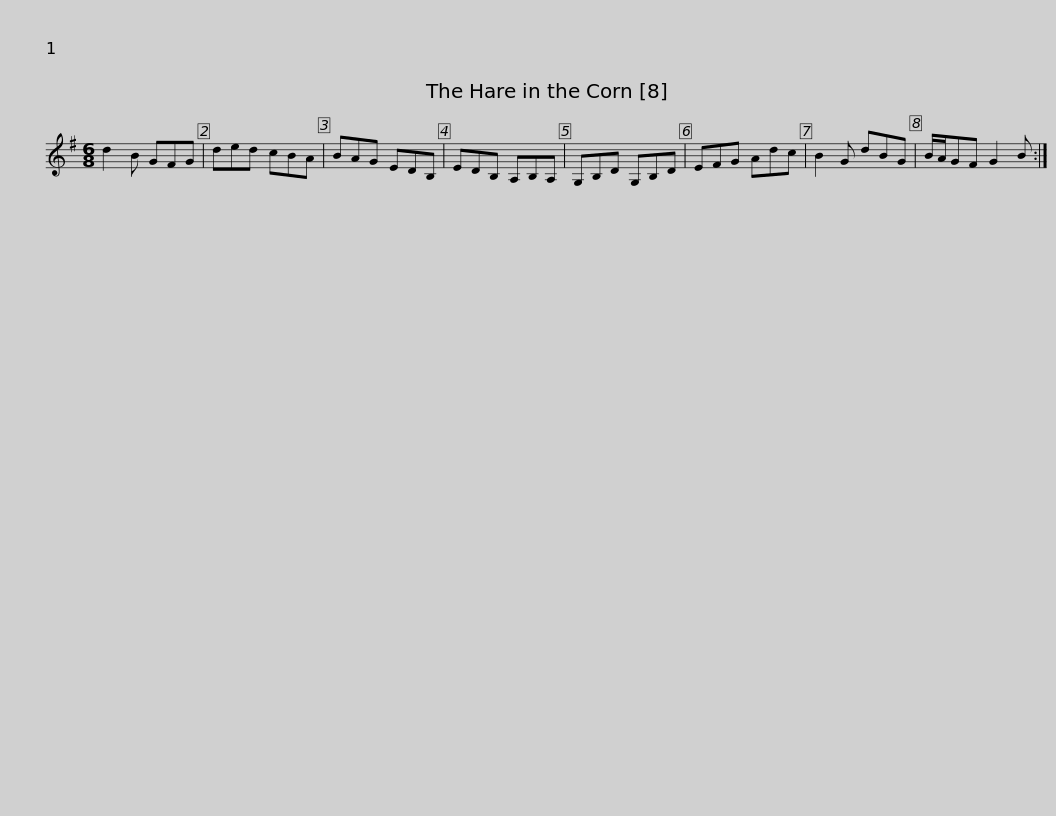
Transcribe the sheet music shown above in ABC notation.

X:1
L:1/8
M:6/8
I:linebreak $
K:G
V:1 treble
V:1
 d2 B GFG | ded cBA | BAG EDB, | EDB, A,B,A, | G,B,D G,B,D | %5
 EFG Adc | B2 G dBG |$ B/A/GF G2 B :| %8
